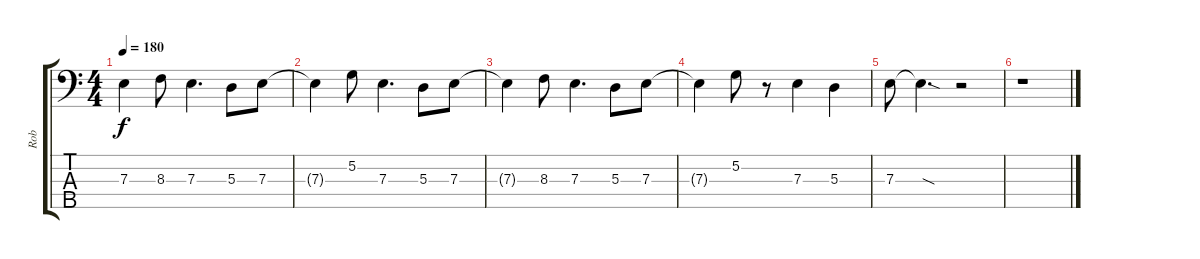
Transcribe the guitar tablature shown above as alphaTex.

\track ("Rob" "Rob") {instrument electricbassfinger}
\staff {score tabs}
\tuning (G2 D2 A1 E1 B0) {hide}
\ts (4 4)
\tempo 180
\clef f4
\ks c
7.3.4{dy f} 8.3.8 7.3.4{d} 5.3.8 7.3.8 |
7.3{t}.4 5.2.8 7.3.4{d} 5.3.8 7.3.8 |
7.3{t}.4 8.3.8 7.3.4{d} 5.3.8 7.3.8 |
7.3{t}.4 5.2.8 r.8 7.3.4 5.3.4 |
7.3.8 7.3{sod t}.4{d} r.2 |
r.1
